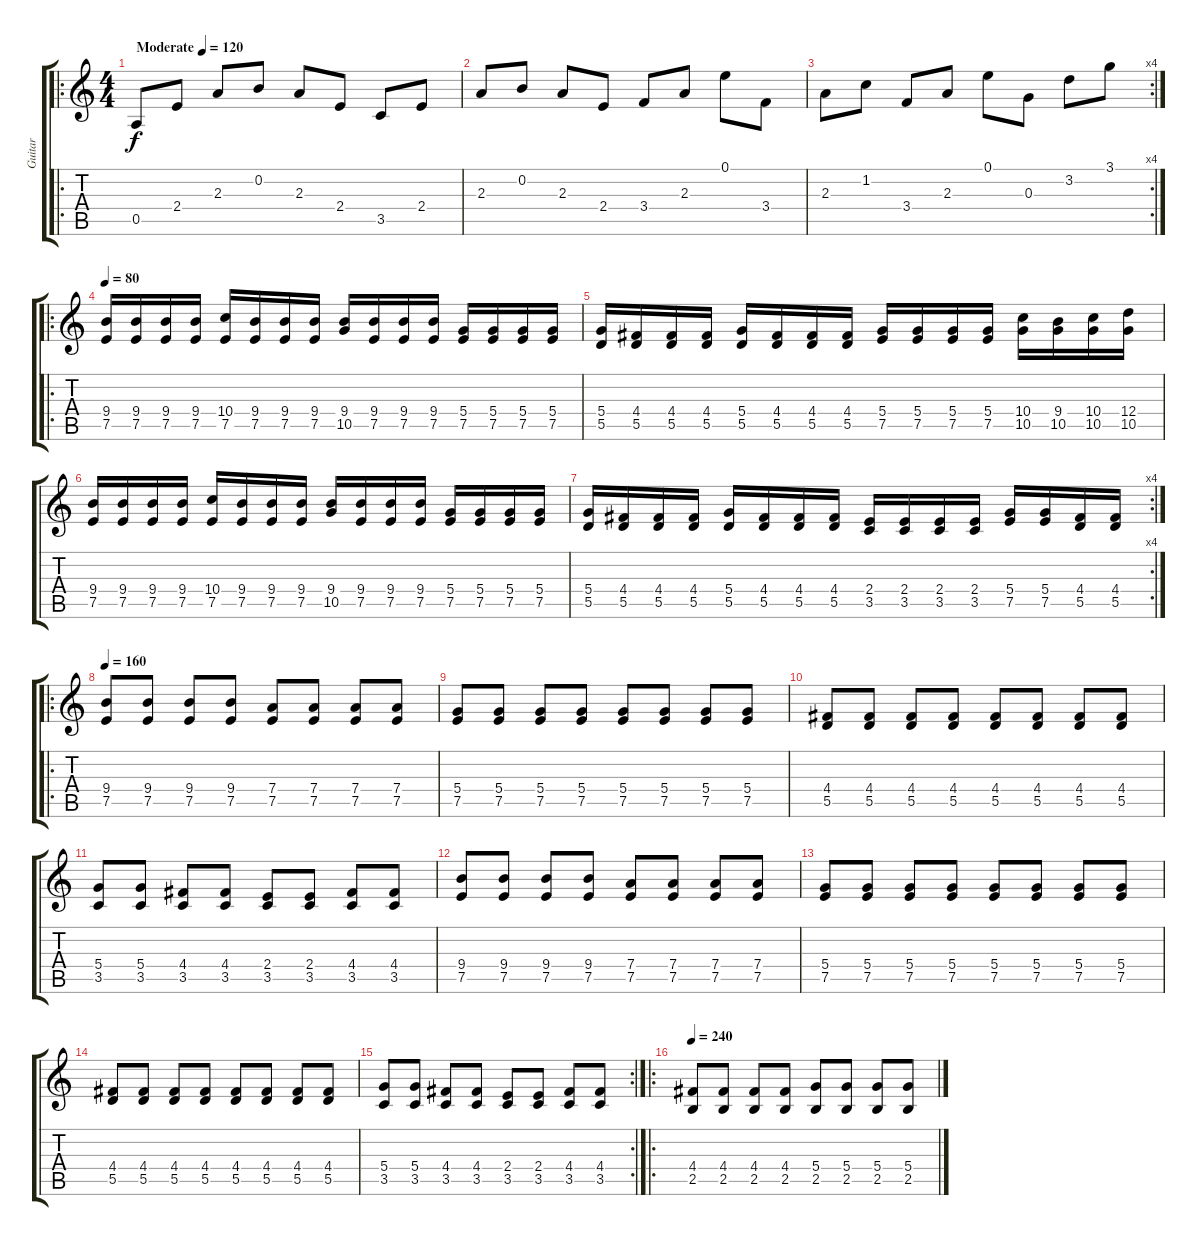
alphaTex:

\track ("Guitar" "Guitar") {instrument acousticguitarsteel}
\staff {score tabs}
\tuning (E4 B3 G3 D3 A2 E2) {hide}
\ro
\ts (4 4)
\tempo (120 "Moderate")
\clef g2
\ks c
0.5.8{dy f instrument acousticguitarsteel} 2.4.8 2.3.8 0.2.8 2.3.8 2.4.8 3.5.8 2.4.8 |
2.3.8 0.2.8 2.3.8 2.4.8 3.4.8 2.3.8 0.1.8 3.4.8 |
\rc 4
2.3.8 1.2.8 3.4.8 2.3.8 0.1.8 0.3.8 3.2.8 3.1.8 |
\ro
\tempo 80
(9.4 7.5).16 (9.4 7.5).16 (9.4 7.5).16 (9.4 7.5).16 (10.4 7.5).16 (9.4 7.5).16 (9.4 7.5).16 (9.4 7.5).16 (9.4 10.5).16 (9.4 7.5).16 (9.4 7.5).16 (9.4 7.5).16 (5.4 7.5).16 (5.4 7.5).16 (5.4 7.5).16 (5.4 7.5).16 |
(5.4 5.5).16 (4.4 5.5).16 (4.4 5.5).16 (4.4 5.5).16 (5.4 5.5).16 (4.4 5.5).16 (4.4 5.5).16 (4.4 5.5).16 (5.4 7.5).16 (5.4 7.5).16 (5.4 7.5).16 (5.4 7.5).16 (10.4 10.5).16 (9.4 10.5).16 (10.4 10.5).16 (12.4 10.5).16 |
(9.4 7.5).16 (9.4 7.5).16 (9.4 7.5).16 (9.4 7.5).16 (10.4 7.5).16 (9.4 7.5).16 (9.4 7.5).16 (9.4 7.5).16 (9.4 10.5).16 (9.4 7.5).16 (9.4 7.5).16 (9.4 7.5).16 (5.4 7.5).16 (5.4 7.5).16 (5.4 7.5).16 (5.4 7.5).16 |
\rc 4
(5.4 5.5).16 (4.4 5.5).16 (4.4 5.5).16 (4.4 5.5).16 (5.4 5.5).16 (4.4 5.5).16 (4.4 5.5).16 (4.4 5.5).16 (2.4 3.5).16 (2.4 3.5).16 (2.4 3.5).16 (2.4 3.5).16 (5.4 7.5).16 (5.4 7.5).16 (4.4 5.5).16 (4.4 5.5).16 |
\ro
\tempo 160
(9.4 7.5).8 (9.4 7.5).8 (9.4 7.5).8 (9.4 7.5).8 (7.4 7.5).8 (7.4 7.5).8 (7.4 7.5).8 (7.4 7.5).8 |
(5.4 7.5).8 (5.4 7.5).8 (5.4 7.5).8 (5.4 7.5).8 (5.4 7.5).8 (5.4 7.5).8 (5.4 7.5).8 (5.4 7.5).8 |
(4.4 5.5).8 (4.4 5.5).8 (4.4 5.5).8 (4.4 5.5).8 (4.4 5.5).8 (4.4 5.5).8 (4.4 5.5).8 (4.4 5.5).8 |
(5.4 3.5).8 (5.4 3.5).8 (4.4 3.5).8 (4.4 3.5).8 (2.4 3.5).8 (2.4 3.5).8 (4.4 3.5).8 (4.4 3.5).8 |
(9.4 7.5).8 (9.4 7.5).8 (9.4 7.5).8 (9.4 7.5).8 (7.4 7.5).8 (7.4 7.5).8 (7.4 7.5).8 (7.4 7.5).8 |
(5.4 7.5).8 (5.4 7.5).8 (5.4 7.5).8 (5.4 7.5).8 (5.4 7.5).8 (5.4 7.5).8 (5.4 7.5).8 (5.4 7.5).8 |
(4.4 5.5).8 (4.4 5.5).8 (4.4 5.5).8 (4.4 5.5).8 (4.4 5.5).8 (4.4 5.5).8 (4.4 5.5).8 (4.4 5.5).8 |
\rc 2
(5.4 3.5).8 (5.4 3.5).8 (4.4 3.5).8 (4.4 3.5).8 (2.4 3.5).8 (2.4 3.5).8 (4.4 3.5).8 (4.4 3.5).8 |
\ro
\tempo 240
(4.4 2.5).8 (4.4 2.5).8 (4.4 2.5).8 (4.4 2.5).8 (5.4 2.5).8 (5.4 2.5).8 (5.4 2.5).8 (5.4 2.5).8
